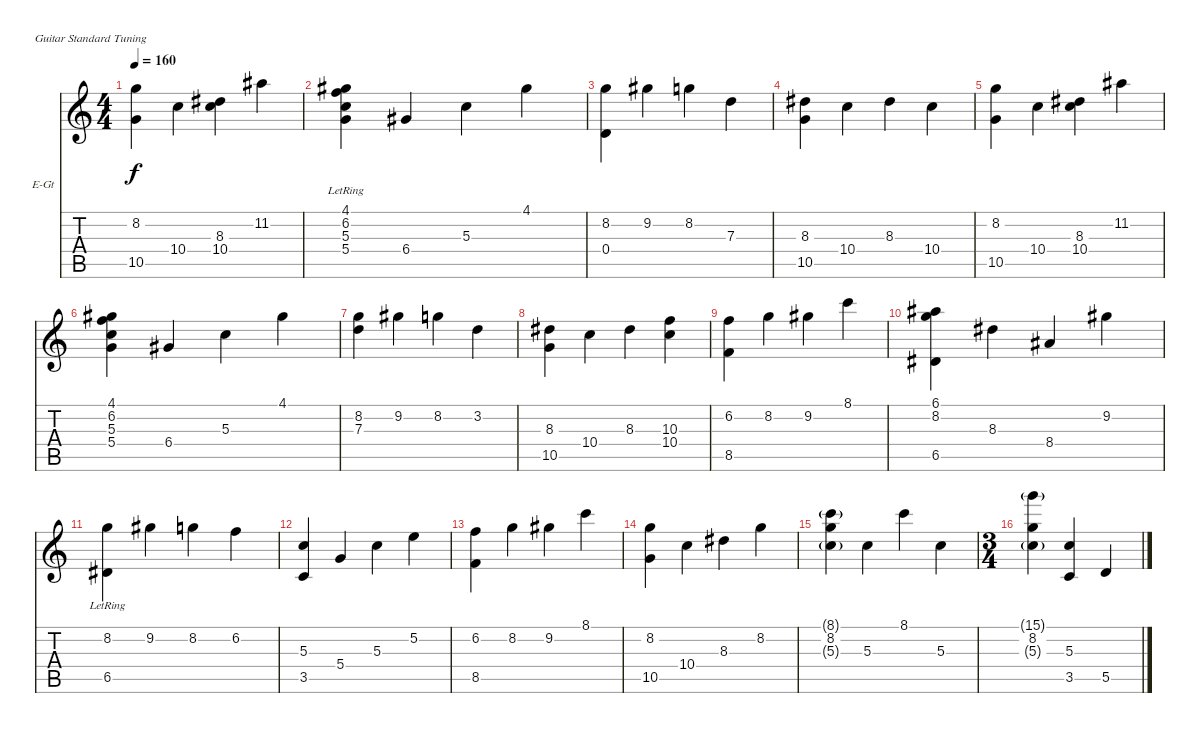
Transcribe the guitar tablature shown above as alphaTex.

\defaultSystemsLayout 4
\bracketExtendMode nobrackets
\firstSystemTrackNameOrientation horizontal
\otherSystemsTrackNameOrientation horizontal
\track ("Jazz Guitar" "E-Gt") {instrument electricguitarjazz}
\staff {score tabs}
\tuning (E4 B3 G3 D3 A2 E2)
\ts (4 4)
\tempo 160
\clef g2
\ks c
(8.2 10.5).4{dy f instrument electricguitarjazz} 10.4.4 (10.4 8.3).4 11.2.4 |
(4.1 6.2 5.4{lr} 5.3).4 6.4.4 5.3.4 4.1.4 |
(8.2 0.4).4 9.2.4 8.2.4 7.3.4 |
(8.3 10.5).4 10.4.4 8.3.4 10.4.4 |
(8.2 10.5).4 10.4.4 (10.4 8.3).4 11.2.4 |
(4.1 6.2 5.4 5.3).4 6.4.4 5.3.4 4.1.4 |
(7.3 8.2).4 9.2.4 8.2.4 3.2.4 |
(8.3 10.5).4 10.4.4 8.3.4 (10.4 10.3).4 |
(6.2 8.5).4 8.2.4 9.2.4 8.1.4 |
(6.1 6.5 8.2).4 8.3.4 8.4.4 9.2.4 |
(8.2 6.5{lr}).4 9.2.4 8.2.4 6.2.4 |
(5.3 3.5).4 5.4.4 5.3.4 5.2.4 |
(6.2 8.5).4 8.2.4 9.2.4 8.1.4 |
(8.2 10.5).4 10.4.4 8.3.4 8.2.4 |
(8.1{g} 8.2 5.3{g}).4 5.3.4 8.1.4 5.3.4 |
\ts (3 4)
(15.1{g} 8.2 5.3{g}).4 (5.3 3.5).4 5.5.4
